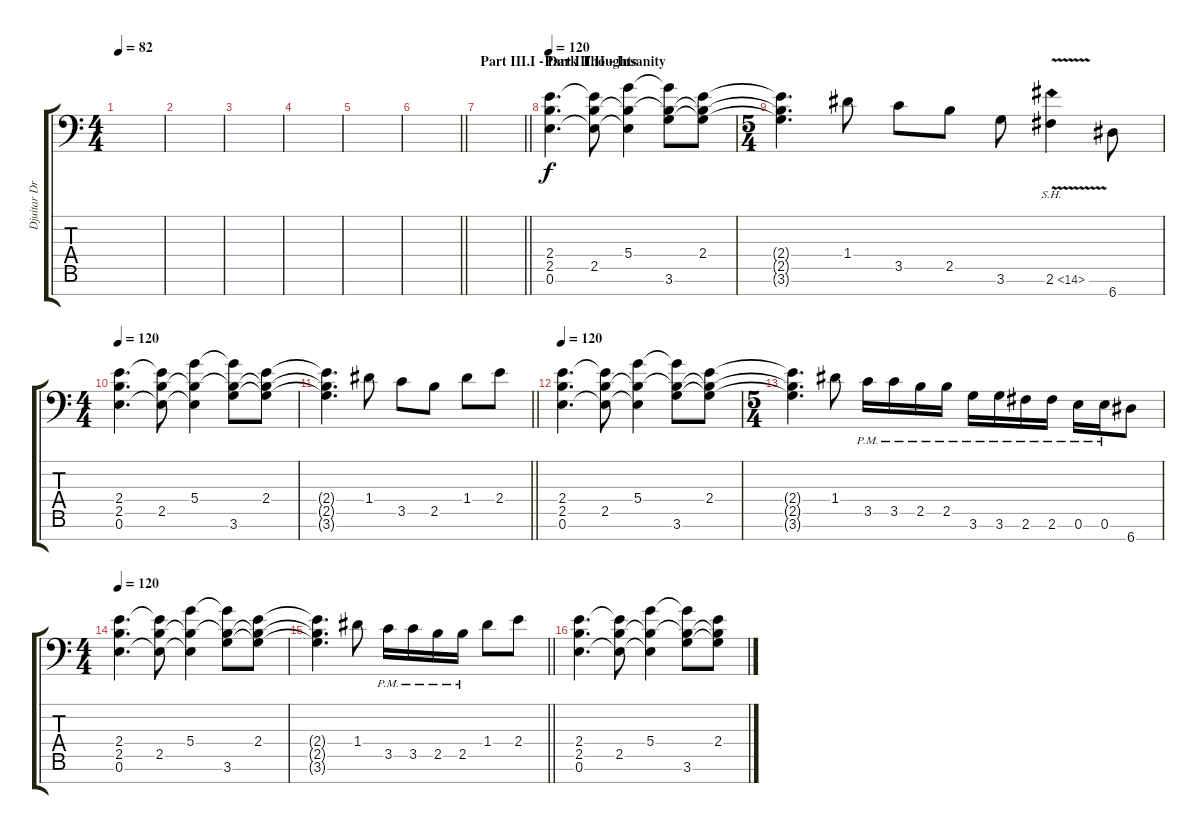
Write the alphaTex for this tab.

\track ("Djuitar Dropped A" "Djuitar Dr") {instrument distortionguitar}
\staff {score tabs}
\tuning (E4 B3 G3 D3 A2 E2 A1) {hide}
\ts (4 4)
\tempo 82
\clef f4
\ks c
|
|
|
|
|
\barLineRight lightlight
|
\section ("" "Part III.I - Dark Thoughts")
\barLineRight lightlight
|
\section ("" "Part III.II - Insanity")
\tempo 120
(2.4 2.5 0.6).4{d volume 15 instrument distortionguitar} (2.4{t} 2.5 0.6{t}).8 (5.4 2.5{t} 0.6{t}).4 (5.4{t} 2.5{t} 3.6).8 (2.4 2.5{t} 3.6{t}).8 |
\ts (5 4)
(2.4{t} 2.5{t} 3.6{t}).4{d} 1.4.8 3.5.8 2.5.8 3.6.8 2.6{sh 12 v}.4 6.7.8 |
\ts (4 4)
\tempo 120
(2.4 2.5 0.6).4{d} (2.4{t} 2.5 0.6{t}).8 (5.4 2.5{t} 0.6{t}).4 (5.4{t} 2.5{t} 3.6).8 (2.4 2.5{t} 3.6{t}).8 |
\barLineRight lightlight
(2.4{t} 2.5{t} 3.6{t}).4{d} 1.4.8 3.5.8 2.5.8 1.4.8 2.4.8 |
\tempo 120
(2.4 2.5 0.6).4{d} (2.4{t} 2.5 0.6{t}).8 (5.4 2.5{t} 0.6{t}).4 (5.4{t} 2.5{t} 3.6).8 (2.4 2.5{t} 3.6{t}).8 |
\ts (5 4)
(2.4{t} 2.5{t} 3.6{t}).4{d} 1.4.8 3.5{pm}.16 3.5{pm}.16 2.5{pm}.16 2.5{pm}.16 3.6{pm}.16 3.6{pm}.16 2.6{pm}.16 2.6{pm}.16 0.6{pm}.16 0.6{pm}.16 6.7.8 |
\ts (4 4)
\tempo 120
(2.4 2.5 0.6).4{d} (2.4{t} 2.5 0.6{t}).8 (5.4 2.5{t} 0.6{t}).4 (5.4{t} 2.5{t} 3.6).8 (2.4 2.5{t} 3.6{t}).8 |
\barLineRight lightlight
(2.4{t} 2.5{t} 3.6{t}).4{d} 1.4.8 3.5{pm}.16 3.5{pm}.16 2.5{pm}.16 2.5{pm}.16 1.4.8 2.4.8 |
\section ("" "")
(2.4 2.5 0.6).4{d} (2.4{t} 2.5 0.6{t}).8 (5.4 2.5{t} 0.6{t}).4 (5.4{t} 2.5{t} 3.6).8 (2.4 2.5{t} 3.6{t}).8
